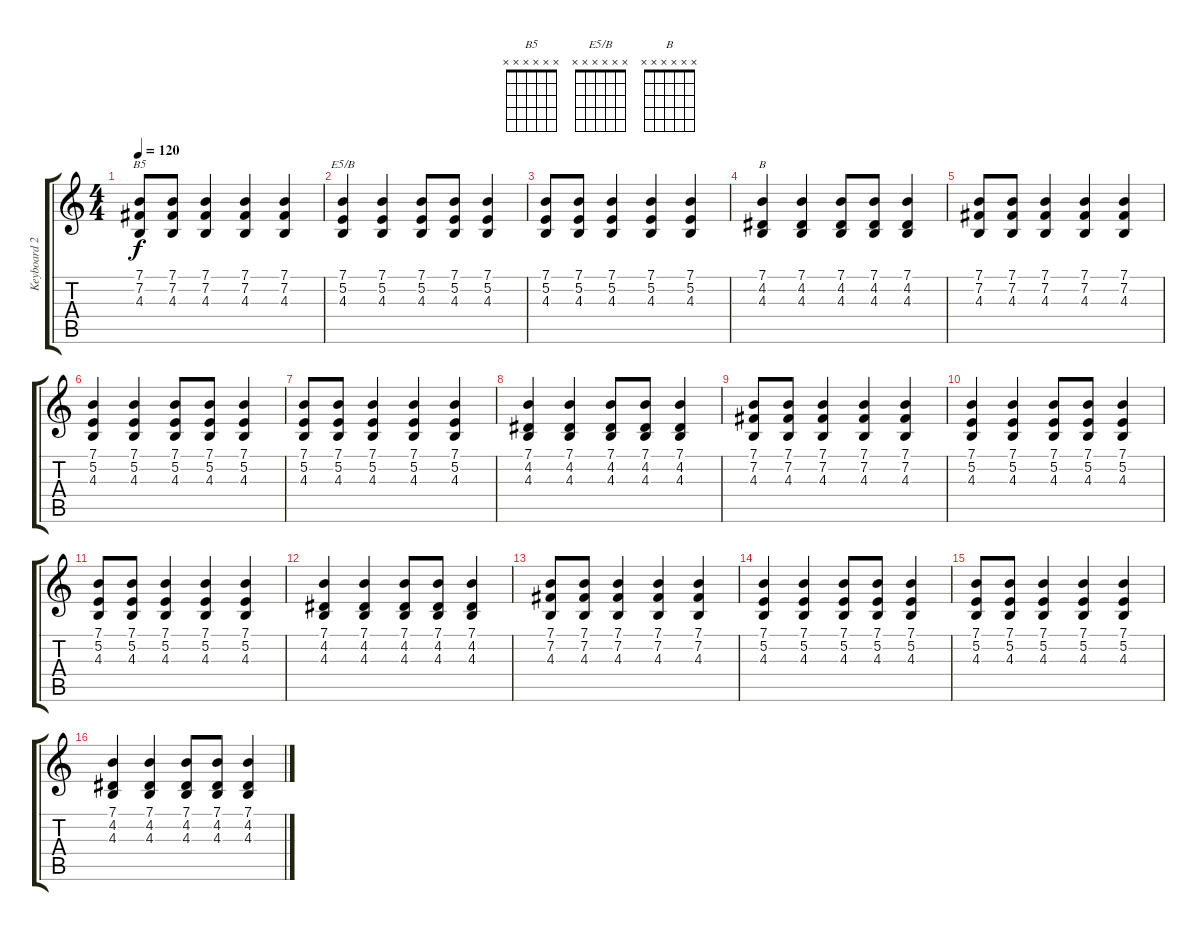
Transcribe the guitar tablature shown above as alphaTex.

\track ("Keyboard 2" "Keyboard 2") {instrument electricgrandpiano}
\staff {score tabs}
\tuning (E4 B3 G3 D3 A2 E2) {hide}
\chord ("B5" x x x x x x)
\chord ("E5/B" x x x x x x)
\chord ("B" x x x x x x)
\ts (4 4)
\tempo 120
\clef g2
\ks c
(7.1 7.2 4.3).8{ch "B5" dy f} (7.1 7.2 4.3).8 (7.1 7.2 4.3).4 (7.1 7.2 4.3).4 (7.1 7.2 4.3).4 |
(7.1 5.2 4.3).4{ch "E5/B"} (7.1 5.2 4.3).4 (7.1 5.2 4.3).8 (7.1 5.2 4.3).8 (7.1 5.2 4.3).4 |
(7.1 5.2 4.3).8 (7.1 5.2 4.3).8 (7.1 5.2 4.3).4 (7.1 5.2 4.3).4 (7.1 5.2 4.3).4 |
(7.1 4.2 4.3).4{ch "B"} (7.1 4.2 4.3).4 (7.1 4.2 4.3).8 (7.1 4.2 4.3).8 (7.1 4.2 4.3).4 |
(7.1 7.2 4.3).8 (7.1 7.2 4.3).8 (7.1 7.2 4.3).4 (7.1 7.2 4.3).4 (7.1 7.2 4.3).4 |
(7.1 5.2 4.3).4 (7.1 5.2 4.3).4 (7.1 5.2 4.3).8 (7.1 5.2 4.3).8 (7.1 5.2 4.3).4 |
(7.1 5.2 4.3).8 (7.1 5.2 4.3).8 (7.1 5.2 4.3).4 (7.1 5.2 4.3).4 (7.1 5.2 4.3).4 |
(7.1 4.2 4.3).4 (7.1 4.2 4.3).4 (7.1 4.2 4.3).8 (7.1 4.2 4.3).8 (7.1 4.2 4.3).4 |
(7.1 7.2 4.3).8 (7.1 7.2 4.3).8 (7.1 7.2 4.3).4 (7.1 7.2 4.3).4 (7.1 7.2 4.3).4 |
(7.1 5.2 4.3).4 (7.1 5.2 4.3).4 (7.1 5.2 4.3).8 (7.1 5.2 4.3).8 (7.1 5.2 4.3).4 |
(7.1 5.2 4.3).8 (7.1 5.2 4.3).8 (7.1 5.2 4.3).4 (7.1 5.2 4.3).4 (7.1 5.2 4.3).4 |
(7.1 4.2 4.3).4 (7.1 4.2 4.3).4 (7.1 4.2 4.3).8 (7.1 4.2 4.3).8 (7.1 4.2 4.3).4 |
(7.1 7.2 4.3).8 (7.1 7.2 4.3).8 (7.1 7.2 4.3).4 (7.1 7.2 4.3).4 (7.1 7.2 4.3).4 |
(7.1 5.2 4.3).4 (7.1 5.2 4.3).4 (7.1 5.2 4.3).8 (7.1 5.2 4.3).8 (7.1 5.2 4.3).4 |
(7.1 5.2 4.3).8 (7.1 5.2 4.3).8 (7.1 5.2 4.3).4 (7.1 5.2 4.3).4 (7.1 5.2 4.3).4 |
(7.1 4.2 4.3).4 (7.1 4.2 4.3).4 (7.1 4.2 4.3).8 (7.1 4.2 4.3).8 (7.1 4.2 4.3).4
